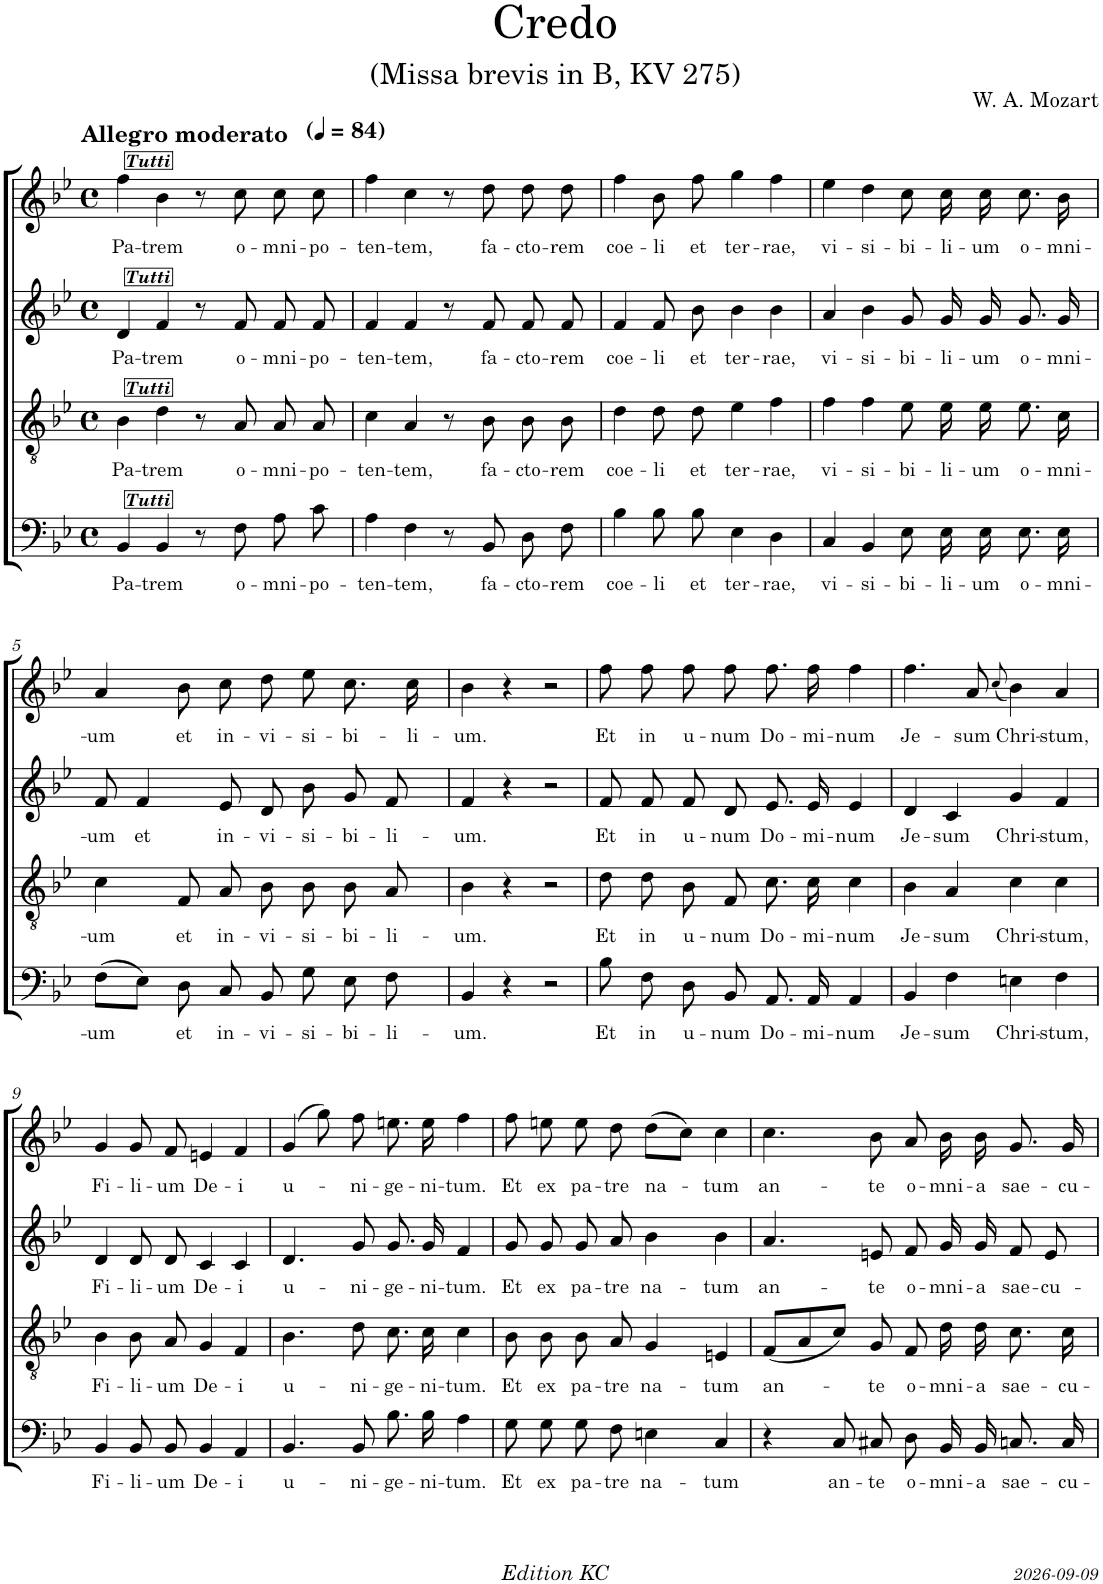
**kern	**text	**kern	**text	**kern	**text	**kern	**text
*part4	*part4	*part3	*part3	*part2	*part2	*part1	*part1
*staff4	*staff4	*staff3	*staff3	*staff2	*staff2	*staff1	*staff1
*I"Zeile 4	*	*I"Zeile 3	*	*I"Zeile 2	*	*I"Zeile 1	*
*clefF4	*	*clefGv2	*	*clefG2	*	*clefG2	*
*k[b-e-]	*	*k[b-e-]	*	*k[b-e-]	*	*k[b-e-]	*
*M4/4	*	*M4/4	*	*M4/4	*	*M4/4	*
*met(c)	*	*met(c)	*	*met(c)	*	*met(c)	*
*MM84	*	*MM84	*	*MM84	*	*MM84	*
=1	=1	=1	=1	=1	=1	=1	=1
!	!	!	!	!	!	!LO:TX:a:B:t=Allegro moderato	!
!	!	!	!	!	!	!LO:TX:a:Bi:t=Tutti	!
!	!	!	!	!LO:TX:a:Bi:t=Tutti	!	!	!
!	!	!LO:TX:a:Bi:t=Tutti	!	!	!	!	!
!LO:TX:a:Bi:t=Tutti	!	!	!	!	!	!	!
!	!LO:LY:b	!	!LO:LY:b	!	!LO:LY:b	!	!LO:LY:b
4BB-/	Pa-	4B-\	Pa-	4d/	Pa-	4ff\	Pa-
!	!LO:LY:b	!	!LO:LY:b	!	!LO:LY:b	!	!LO:LY:b
4BB-/	-trem	4d\	-trem	4f/	-trem	4b-\	-trem
8r	.	8r	.	8r	.	8r	.
!	!LO:LY:b	!	!LO:LY:b	!	!LO:LY:b	!	!LO:LY:b
8F\	o-	8A/	o-	8f/	o-	8cc\	o-
!	!LO:LY:b	!	!LO:LY:b	!	!LO:LY:b	!	!LO:LY:b
8A\	-mni-	8A/	-mni-	8f/L	-mni-	8cc\	-mni-
!	!LO:LY:b	!	!LO:LY:b	!	!LO:LY:b	!	!LO:LY:b
8c\	-po-	8A/	-po-	8f/J	-po-	8cc\	-po-
=2	=2	=2	=2	=2	=2	=2	=2
!	!LO:LY:b	!	!LO:LY:b	!	!LO:LY:b	!	!LO:LY:b
4A\	-ten-	4c\	-ten-	4f/	-ten-	4ff\	-ten-
!	!LO:LY:b	!	!LO:LY:b	!	!LO:LY:b	!	!LO:LY:b
4F\	-tem,	4A/	-tem,	4f/	-tem,	4cc\	-tem,
8r	.	8r	.	8r	.	8r	.
!	!LO:LY:b	!	!LO:LY:b	!	!LO:LY:b	!	!LO:LY:b
8BB-/	fa-	8B-\	fa-	8f/	fa-	8dd\	fa-
!	!LO:LY:b	!	!LO:LY:b	!	!LO:LY:b	!	!LO:LY:b
8D\	-cto-	8B-\	-cto-	8f/L	-cto-	8dd\	-cto-
!	!LO:LY:b	!	!LO:LY:b	!	!LO:LY:b	!	!LO:LY:b
8F\	-rem	8B-\	-rem	8f/J	-rem	8dd\	-rem
=3	=3	=3	=3	=3	=3	=3	=3
!	!LO:LY:b	!	!LO:LY:b	!	!LO:LY:b	!	!LO:LY:b
4B-\	coe-	4d\	coe-	4f/	coe-	4ff\	coe-
!	!LO:LY:b	!	!LO:LY:b	!	!LO:LY:b	!	!LO:LY:b
8B-\	-li	8d\	-li	8f/L	-li	8b-\	-li
!	!LO:LY:b	!	!LO:LY:b	!	!LO:LY:b	!	!LO:LY:b
8B-\	et	8d\	et	8b-/J	et	8ff\	et
!	!LO:LY:b	!	!LO:LY:b	!	!LO:LY:b	!	!LO:LY:b
4E-\	ter-	4e-\	ter-	4b-\	ter-	4gg\	ter-
!	!LO:LY:b	!	!LO:LY:b	!	!LO:LY:b	!	!LO:LY:b
4D\	-rae,	4f\	-rae,	4b-\	-rae,	4ff\	-rae,
=4	=4	=4	=4	=4	=4	=4	=4
!	!LO:LY:b	!	!LO:LY:b	!	!LO:LY:b	!	!LO:LY:b
4C/	vi-	4f\	vi-	4a/	vi-	4ee-\	vi-
!	!LO:LY:b	!	!LO:LY:b	!	!LO:LY:b	!	!LO:LY:b
4BB-/	-si-	4f\	-si-	4b-\	-si-	4dd\	-si-
!	!LO:LY:b	!	!LO:LY:b	!	!LO:LY:b	!	!LO:LY:b
8E-\	-bi-	8e-\	-bi-	8g/L	-bi-	8cc\	-bi-
!	!LO:LY:b	!	!LO:LY:b	!	!LO:LY:b	!	!LO:LY:b
16E-\	-li-	16e-\	-li-	16g/L	-li-	16cc\	-li-
!	!LO:LY:b	!	!LO:LY:b	!	!LO:LY:b	!	!LO:LY:b
16E-\	-um	16e-\	-um	16g/JJ	-um	16cc\	-um
!	!LO:LY:b	!	!LO:LY:b	!	!LO:LY:b	!	!LO:LY:b
8.E-\	o-	8.e-\	o-	8.g/L	o-	8.cc\	o-
!	!LO:LY:b	!	!LO:LY:b	!	!LO:LY:b	!	!LO:LY:b
16E-\	-mni-	16c\	-mni-	16g/Jk	-mni-	16b-\	-mni-
!!LO:LB:g=z
=5	=5	=5	=5	=5	=5	=5	=5
!	!LO:LY:b	!	!LO:LY:b	!	!LO:LY:b	!	!LO:LY:b
(8F\L	-um	4c\	-um	8f/	-um	4a/	-um
!	!	!	!	!	!LO:LY:b	!	!
8E-\J)	.	.	.	4f/	et	.	.
!	!LO:LY:b	!	!LO:LY:b	!	!	!	!LO:LY:b
8D\	et	8F/	et	.	.	8b-\	et
!	!LO:LY:b	!	!LO:LY:b	!	!LO:LY:b	!	!LO:LY:b
8C/	in-	8A/	in-	8e-/	in-	8cc\	in-
!	!LO:LY:b	!	!LO:LY:b	!	!LO:LY:b	!	!LO:LY:b
8BB-/	-vi-	8B-\	-vi-	8d/L	-vi-	8dd\	-vi-
!	!LO:LY:b	!	!LO:LY:b	!	!LO:LY:b	!	!LO:LY:b
8G\	-si-	8B-\	-si-	8b-/J	-si-	8ee-\	-si-
!	!LO:LY:b	!	!LO:LY:b	!	!LO:LY:b	!	!LO:LY:b
8E-\	-bi-	8B-\	-bi-	8g/L	-bi-	8.cc\	-bi-
!	!LO:LY:b	!	!LO:LY:b	!	!LO:LY:b	!	!
8F\	-li-	8A/	-li-	8f/J	-li-	.	.
!	!	!	!	!	!	!	!LO:LY:b
.	.	.	.	.	.	16cc\	-li-
=6	=6	=6	=6	=6	=6	=6	=6
!	!LO:LY:b	!	!LO:LY:b	!	!LO:LY:b	!	!LO:LY:b
4BB-/	-um.	4B-\	-um.	4f/	-um.	4b-\	-um.
4r	.	4r	.	4r	.	4r	.
2r	.	2r	.	2r	.	2r	.
=7	=7	=7	=7	=7	=7	=7	=7
!	!LO:LY:b	!	!LO:LY:b	!	!LO:LY:b	!	!LO:LY:b
8B-\	Et	8d\	Et	8f/L	Et	8ff\	Et
!	!LO:LY:b	!	!LO:LY:b	!	!LO:LY:b	!	!LO:LY:b
8F\	in	8d\	in	8f/J	in	8ff\	in
!	!LO:LY:b	!	!LO:LY:b	!	!LO:LY:b	!	!LO:LY:b
8D\	u-	8B-\	u-	8f/L	u-	8ff\	u-
!	!LO:LY:b	!	!LO:LY:b	!	!LO:LY:b	!	!LO:LY:b
8BB-/	-num	8F/	-num	8d/J	-num	8ff\	-num
!	!LO:LY:b	!	!LO:LY:b	!	!LO:LY:b	!	!LO:LY:b
8.AA/	Do-	8.c\	Do-	8.e-/L	Do-	8.ff\	Do-
!	!LO:LY:b	!	!LO:LY:b	!	!LO:LY:b	!	!LO:LY:b
16AA/	-mi-	16c\	-mi-	16e-/Jk	-mi-	16ff\	-mi-
!	!LO:LY:b	!	!LO:LY:b	!	!LO:LY:b	!	!LO:LY:b
4AA/	-num	4c\	-num	4e-/	-num	4ff\	-num
=8	=8	=8	=8	=8	=8	=8	=8
!	!LO:LY:b	!	!LO:LY:b	!	!LO:LY:b	!	!LO:LY:b
4BB-/	Je-	4B-\	Je-	4d/	Je-	4.ff\	Je-
!	!LO:LY:b	!	!LO:LY:b	!	!LO:LY:b	!	!
4F\	-sum	4A/	-sum	4c/	-sum	.	.
!	!	!	!	!	!	!	!LO:LY:b
.	.	.	.	.	.	8a/	-sum
.	.	.	.	.	.	(8qcc/	.
!	!LO:LY:b	!	!LO:LY:b	!	!LO:LY:b	!	!LO:LY:b
4En\	Chri-	4c\	Chri-	4g/	Chri-	4b-\)	Chri-
!	!LO:LY:b	!	!LO:LY:b	!	!LO:LY:b	!	!LO:LY:b
4F\	-stum,	4c\	-stum,	4f/	-stum,	4a/	-stum,
!!LO:LB:g=z
=9	=9	=9	=9	=9	=9	=9	=9
!	!LO:LY:b	!	!LO:LY:b	!	!LO:LY:b	!	!LO:LY:b
4BB-/	Fi-	4B-\	Fi-	4d/	Fi-	4g/	Fi-
!	!LO:LY:b	!	!LO:LY:b	!	!LO:LY:b	!	!LO:LY:b
8BB-/	-li-	8B-\	-li-	8d/L	-li-	8g/	-li-
!	!LO:LY:b	!	!LO:LY:b	!	!LO:LY:b	!	!LO:LY:b
8BB-/	-um	8A/	-um	8d/J	-um	8f/	-um
!	!LO:LY:b	!	!LO:LY:b	!	!LO:LY:b	!	!LO:LY:b
4BB-/	De-	4G/	De-	4c/	De-	4en/	De-
!	!LO:LY:b	!	!LO:LY:b	!	!LO:LY:b	!	!LO:LY:b
4AA/	-i	4F/	-i	4c/	-i	4f/	-i
=10	=10	=10	=10	=10	=10	=10	=10
!	!LO:LY:b	!	!LO:LY:b	!	!LO:LY:b	!	!LO:LY:b
4.BB-/	u-	4.B-\	u-	4.d/	u-	(4g/	u-
.	.	.	.	.	.	8gg\)	.
!	!LO:LY:b	!	!LO:LY:b	!	!LO:LY:b	!	!LO:LY:b
8BB-/	-ni-	8d\	-ni-	8g/	-ni-	8ff\	-ni-
!	!LO:LY:b	!	!LO:LY:b	!	!LO:LY:b	!	!LO:LY:b
8.B-\	-ge-	8.c\	-ge-	8.g/L	-ge-	8.een\	-ge-
!	!LO:LY:b	!	!LO:LY:b	!	!LO:LY:b	!	!LO:LY:b
16B-\	-ni-	16c\	-ni-	16g/Jk	-ni-	16ee\	-ni-
!	!LO:LY:b	!	!LO:LY:b	!	!LO:LY:b	!	!LO:LY:b
4A\	-tum.	4c\	-tum.	4f/	-tum.	4ff\	-tum.
=11	=11	=11	=11	=11	=11	=11	=11
!	!LO:LY:b	!	!LO:LY:b	!	!LO:LY:b	!	!LO:LY:b
8G\	Et	8B-\	Et	8g/L	Et	8ff\	Et
!	!LO:LY:b	!	!LO:LY:b	!	!LO:LY:b	!	!LO:LY:b
8G\	ex	8B-\	ex	8g/J	ex	8een\	ex
!	!LO:LY:b	!	!LO:LY:b	!	!LO:LY:b	!	!LO:LY:b
8G\	pa-	8B-\	pa-	8g/L	pa-	8ee\	pa-
!	!LO:LY:b	!	!LO:LY:b	!	!LO:LY:b	!	!LO:LY:b
8F\	-tre	8A/	-tre	8a/J	-tre	8dd\	-tre
!	!LO:LY:b	!	!LO:LY:b	!	!LO:LY:b	!	!LO:LY:b
4En\	na-	4G/	na-	4b-\	na-	(8dd\L	na-
.	.	.	.	.	.	8cc\J)	.
!	!LO:LY:b	!	!LO:LY:b	!	!LO:LY:b	!	!LO:LY:b
4C/	-tum	4En/	-tum	4b-\	-tum	4cc\	-tum
=12	=12	=12	=12	=12	=12	=12	=12
!	!	!	!LO:LY:b	!	!LO:LY:b	!	!LO:LY:b
4r	.	(8F/L	an-	4.a/	an-	4.cc\	an-
.	.	8A/	.	.	.	.	.
!	!LO:LY:b	!	!	!	!	!	!
8C/	an-	8c/J)	.	.	.	.	.
!	!LO:LY:b	!	!LO:LY:b	!	!LO:LY:b	!	!LO:LY:b
8C#X/	-te	8G/	-te	8en/	-te	8b-\	-te
!	!LO:LY:b	!	!LO:LY:b	!	!LO:LY:b	!	!LO:LY:b
8D\	o-	8F/	o-	8f/L	o-	8a/	o-
!	!LO:LY:b	!	!LO:LY:b	!	!LO:LY:b	!	!LO:LY:b
16BB-/	-mni-	16d\	-mni-	16g/L	-mni-	16b-\	-mni-
!	!LO:LY:b	!	!LO:LY:b	!	!LO:LY:b	!	!LO:LY:b
16BB-/	-a	16d\	-a	16g/JJ	-a	16b-\	-a
!	!LO:LY:b	!	!LO:LY:b	!	!LO:LY:b	!	!LO:LY:b
8.Cn/	sae-	8.c\	sae-	8f/L	sae-	8.g/	sae-
!	!	!	!	!	!LO:LY:b	!	!
.	.	.	.	8e/J	-cu-	.	.
!	!LO:LY:b	!	!LO:LY:b	!	!	!	!LO:LY:b
16C/	-cu-	16c\	-cu-	.	.	16g/	-cu-
=	=	=	=	=	=	=	=
*-	*-	*-	*-	*-	*-	*-	*-
